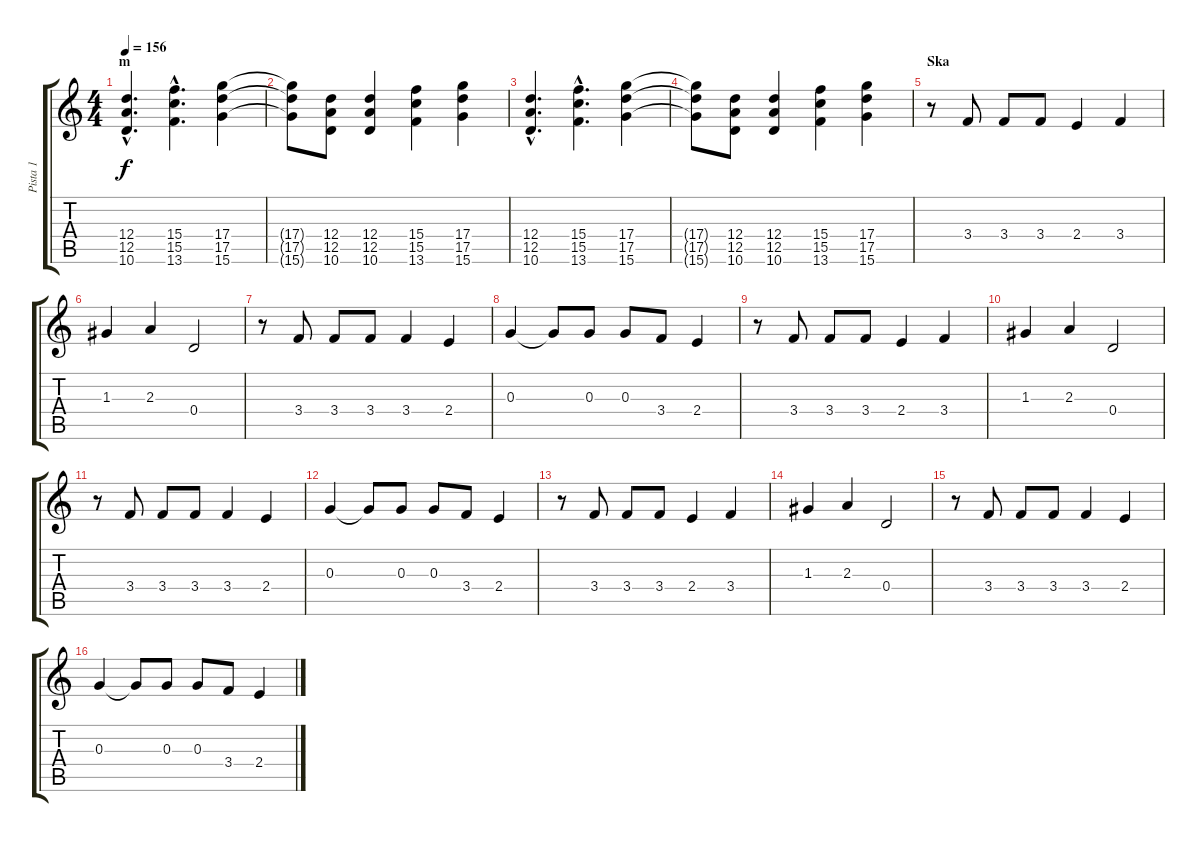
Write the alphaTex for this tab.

\track ("Pista 1" "Pista 1") {instrument distortionguitar}
\staff {score tabs}
\tuning (E4 B3 G3 D3 A2 E2) {hide}
\ts (4 4)
\section ("" "m")
\tempo 156
\clef g2
\ks c
(12.4{hac} 12.5{hac} 10.6{hac}).4{d dy f instrument distortionguitar} (15.4{hac} 15.5{hac} 13.6{hac}).4{d} (17.4 17.5 15.6).4 |
(17.4{t} 17.5{t} 15.6{t}).8 (12.4 12.5 10.6).8 (12.4 12.5 10.6).4 (15.4 15.5 13.6).4 (17.4 17.5 15.6).4 |
(12.4{hac} 12.5{hac} 10.6{hac}).4{d} (15.4{hac} 15.5{hac} 13.6{hac}).4{d} (17.4 17.5 15.6).4 |
(17.4{t} 17.5{t} 15.6{t}).8 (12.4 12.5 10.6).8 (12.4 12.5 10.6).4 (15.4 15.5 13.6).4 (17.4 17.5 15.6).4 |
\section ("" "Ska")
r.8{volume 14} 3.4.8 3.4.8 3.4.8 2.4.4 3.4.4 |
1.3.4 2.3.4 0.4.2 |
r.8 3.4.8 3.4.8 3.4.8 3.4.4 2.4.4 |
0.3.4 0.3{t}.8 0.3.8 0.3.8 3.4.8 2.4.4 |
r.8{volume 14} 3.4.8 3.4.8 3.4.8 2.4.4 3.4.4 |
1.3.4 2.3.4 0.4.2 |
r.8 3.4.8 3.4.8 3.4.8 3.4.4 2.4.4 |
0.3.4 0.3{t}.8 0.3.8 0.3.8 3.4.8 2.4.4 |
r.8{volume 14} 3.4.8 3.4.8 3.4.8 2.4.4 3.4.4 |
1.3.4 2.3.4 0.4.2 |
r.8 3.4.8 3.4.8 3.4.8 3.4.4 2.4.4 |
0.3.4 0.3{t}.8 0.3.8 0.3.8 3.4.8 2.4.4
